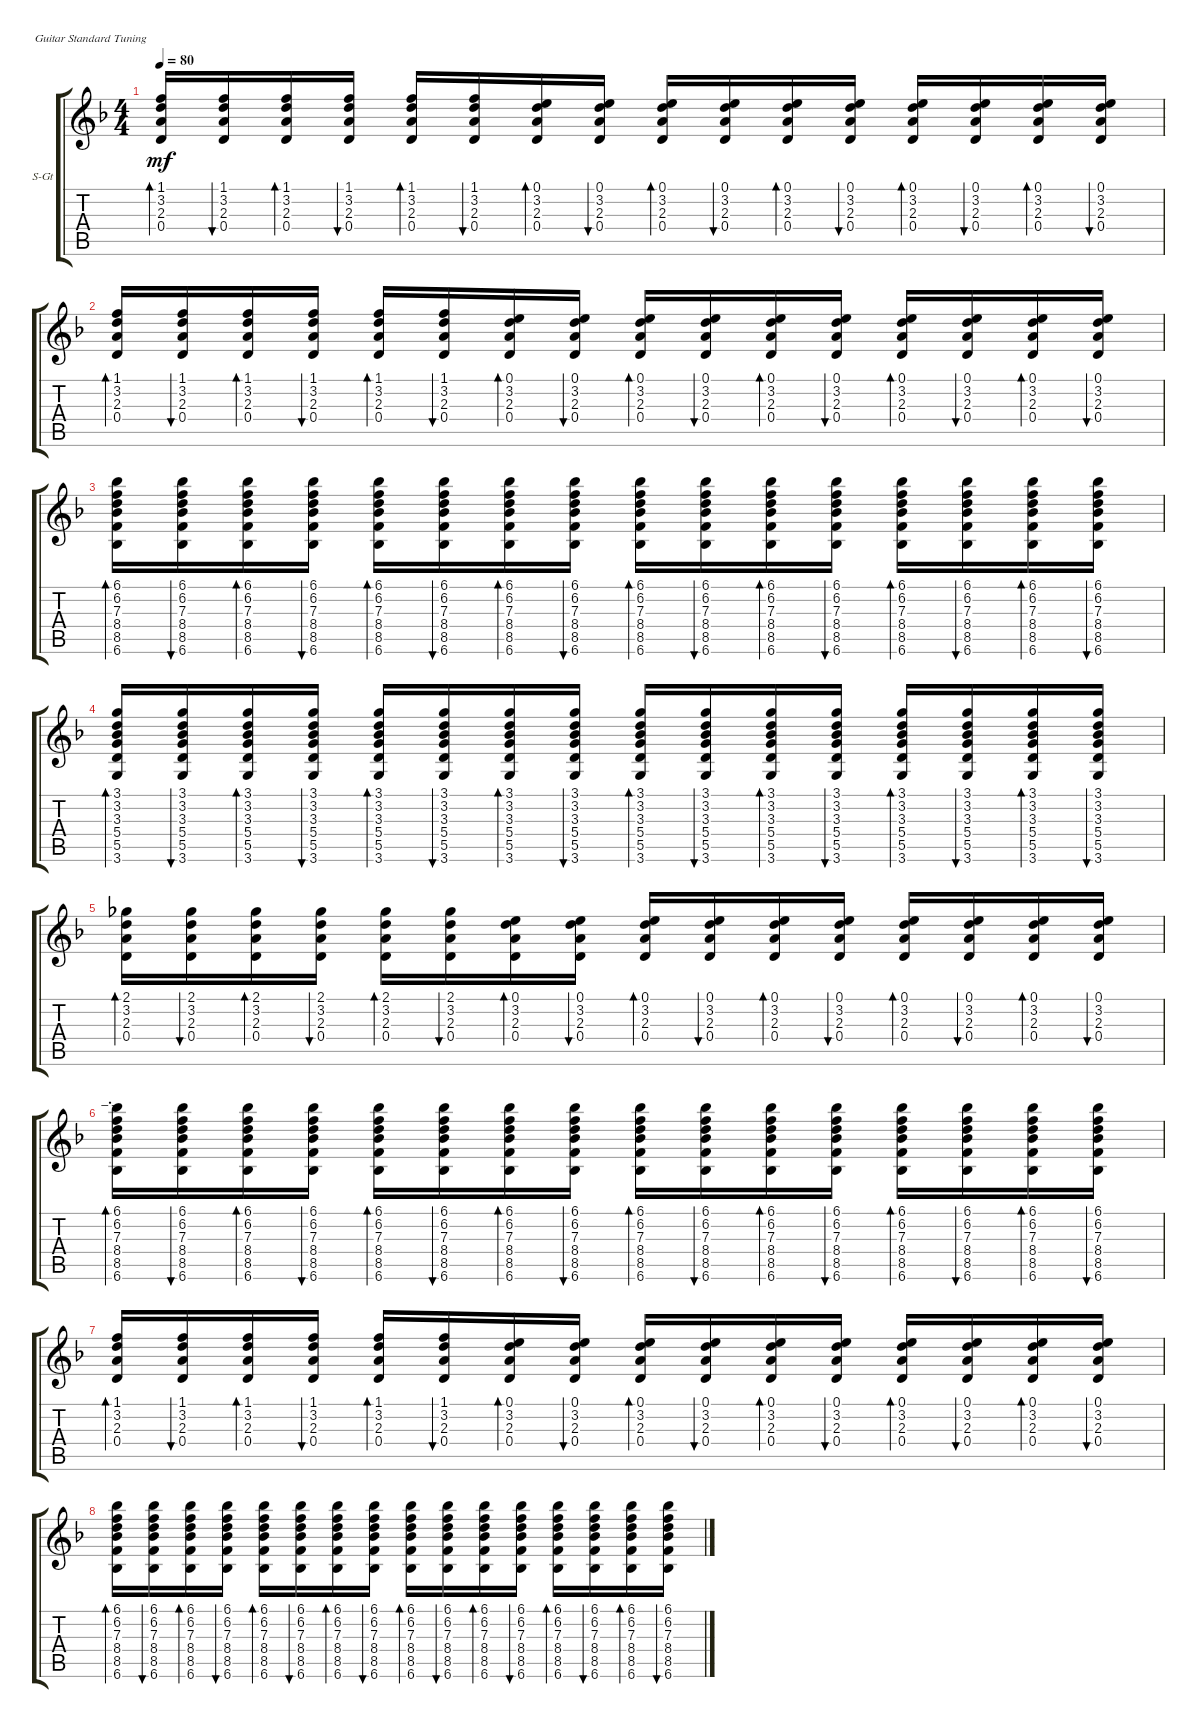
\defaultSystemsLayout 4
\bracketExtendMode groupsimilarinstruments
\firstSystemTrackNameOrientation horizontal
\otherSystemsTrackNameOrientation horizontal
\track ("Steel Guitar" "S-Gt") {instrument acousticguitarsteel}
\staff {score tabs}
\tuning (E4 B3 G3 D3 A2 E2)
\ts (4 4)
\tempo 80
\clef g2
\ks dminor
(0.4 2.3 3.2 1.1).16{bd 30 dy mf} (0.4 2.3 3.2 1.1).16{bu 30} (0.4 2.3 3.2 1.1).16{bd 30} (0.4 2.3 3.2 1.1).16{bu 30} (0.4 2.3 3.2 1.1).16{bd 30} (0.4 2.3 3.2 1.1).16{bu 30} (0.4 2.3 3.2 0.1).16{bd 30} (0.4 2.3 3.2 0.1).16{bu 30} (0.4 2.3 3.2 0.1).16{bd 30} (0.4 2.3 3.2 0.1).16{bu 30} (0.4 2.3 3.2 0.1).16{bd 30} (0.4 2.3 3.2 0.1).16{bu 30} (0.4 2.3 3.2 0.1).16{bd 30} (0.4 2.3 3.2 0.1).16{bu 30} (0.4 2.3 3.2 0.1).16{bd 30} (0.4 2.3 3.2 0.1).16{bu 30} |
(0.4 2.3 3.2 1.1).16{bd 30} (0.4 2.3 3.2 1.1).16{bu 30} (0.4 2.3 3.2 1.1).16{bd 30} (0.4 2.3 3.2 1.1).16{bu 30} (0.4 2.3 3.2 1.1).16{bd 30} (0.4 2.3 3.2 1.1).16{bu 30} (0.4 2.3 3.2 0.1).16{bd 30} (0.4 2.3 3.2 0.1).16{bu 30} (0.4 2.3 3.2 0.1).16{bd 30} (0.4 2.3 3.2 0.1).16{bu 30} (0.4 2.3 3.2 0.1).16{bd 30} (0.4 2.3 3.2 0.1).16{bu 30} (0.4 2.3 3.2 0.1).16{bd 30} (0.4 2.3 3.2 0.1).16{bu 30} (0.4 2.3 3.2 0.1).16{bd 30} (0.4 2.3 3.2 0.1).16{bu 30} |
(6.6 8.5 8.4 7.3 6.2 6.1).16{bd 30} (6.6 8.5 8.4 7.3 6.2 6.1).16{bu 30} (6.6 8.5 8.4 7.3 6.2 6.1).16{bd 30} (6.6 8.5 8.4 7.3 6.2 6.1).16{bu 30} (6.6 8.5 8.4 7.3 6.2 6.1).16{bd 30} (6.6 8.5 8.4 7.3 6.2 6.1).16{bu 30} (6.6 8.5 8.4 7.3 6.2 6.1).16{bd 30} (6.6 8.5 8.4 7.3 6.2 6.1).16{bu 30} (6.6 8.5 8.4 7.3 6.2 6.1).16{bd 30} (6.6 8.5 8.4 7.3 6.2 6.1).16{bu 30} (6.6 8.5 8.4 7.3 6.2 6.1).16{bd 30} (6.6 8.5 8.4 7.3 6.2 6.1).16{bu 30} (6.6 8.5 8.4 7.3 6.2 6.1).16{bd 30} (6.6 8.5 8.4 7.3 6.2 6.1).16{bu 30} (6.6 8.5 8.4 7.3 6.2 6.1).16{bd 30} (6.6 8.5 8.4 7.3 6.2 6.1).16{bu 30} |
\scale
0.541327 (3.6 5.5 5.4 3.3 3.2 3.1).16{bd 30} (3.6 5.5 5.4 3.3 3.2 3.1).16{bu 30} (3.6 5.5 5.4 3.3 3.2 3.1).16{bd 30} (3.6 5.5 5.4 3.3 3.2 3.1).16{bu 30} (3.6 5.5 5.4 3.3 3.2 3.1).16{bd 30} (3.6 5.5 5.4 3.3 3.2 3.1).16{bu 30} (3.6 5.5 5.4 3.3 3.2 3.1).16{bd 30} (3.6 5.5 5.4 3.3 3.2 3.1).16{bu 30} (3.6 5.5 5.4 3.3 3.2 3.1).16{bd 30} (3.6 5.5 5.4 3.3 3.2 3.1).16{bu 30} (3.6 5.5 5.4 3.3 3.2 3.1).16{bd 30} (3.6 5.5 5.4 3.3 3.2 3.1).16{bu 30} (3.6 5.5 5.4 3.3 3.2 3.1).16{bd 30} (3.6 5.5 5.4 3.3 3.2 3.1).16{bu 30} (3.6 5.5 5.4 3.3 3.2 3.1).16{bd 30} (3.6 5.5 5.4 3.3 3.2 3.1).16{bu 30} |
\scale
0.458884 (0.4 2.3 3.2 2.1).16{bd 30} (0.4 2.3 3.2 2.1).16{bu 30} (0.4 2.3 3.2 2.1).16{bd 30} (0.4 2.3 3.2 2.1).16{bu 30} (0.4 2.3 3.2 2.1).16{bd 30} (0.4 2.3 3.2 2.1).16{bu 30} (0.4 2.3 3.2 0.1).16{bd 30} (0.4 2.3 3.2 0.1).16{bu 30} (0.4 2.3 3.2 0.1).16{bd 30} (0.4 2.3 3.2 0.1).16{bu 30} (0.4 2.3 3.2 0.1).16{bd 30} (0.4 2.3 3.2 0.1).16{bu 30} (0.4 2.3 3.2 0.1).16{bd 30} (0.4 2.3 3.2 0.1).16{bu 30} (0.4 2.3 3.2 0.1).16{bd 30} (0.4 2.3 3.2 0.1).16{bu 30} |
\section ("" "_._")
\scale
0.554964 (6.6 8.5 8.4 7.3 6.2 6.1).16{bd 30} (6.6 8.5 8.4 7.3 6.2 6.1).16{bu 30} (6.6 8.5 8.4 7.3 6.2 6.1).16{bd 30} (6.6 8.5 8.4 7.3 6.2 6.1).16{bu 30} (6.6 8.5 8.4 7.3 6.2 6.1).16{bd 30} (6.6 8.5 8.4 7.3 6.2 6.1).16{bu 30} (6.6 8.5 8.4 7.3 6.2 6.1).16{bd 30} (6.6 8.5 8.4 7.3 6.2 6.1).16{bu 30} (6.6 8.5 8.4 7.3 6.2 6.1).16{bd 30} (6.6 8.5 8.4 7.3 6.2 6.1).16{bu 30} (6.6 8.5 8.4 7.3 6.2 6.1).16{bd 30} (6.6 8.5 8.4 7.3 6.2 6.1).16{bu 30} (6.6 8.5 8.4 7.3 6.2 6.1).16{bd 30} (6.6 8.5 8.4 7.3 6.2 6.1).16{bu 30} (6.6 8.5 8.4 7.3 6.2 6.1).16{bd 30} (6.6 8.5 8.4 7.3 6.2 6.1).16{bu 30} |
\scale
0.44802 (0.4 2.3 3.2 1.1).16{bd 30} (0.4 2.3 3.2 1.1).16{bu 30} (0.4 2.3 3.2 1.1).16{bd 30} (0.4 2.3 3.2 1.1).16{bu 30} (0.4 2.3 3.2 1.1).16{bd 30} (0.4 2.3 3.2 1.1).16{bu 30} (0.4 2.3 3.2 0.1).16{bd 30} (0.4 2.3 3.2 0.1).16{bu 30} (0.4 2.3 3.2 0.1).16{bd 30} (0.4 2.3 3.2 0.1).16{bu 30} (0.4 2.3 3.2 0.1).16{bd 30} (0.4 2.3 3.2 0.1).16{bu 30} (0.4 2.3 3.2 0.1).16{bd 30} (0.4 2.3 3.2 0.1).16{bu 30} (0.4 2.3 3.2 0.1).16{bd 30} (0.4 2.3 3.2 0.1).16{bu 30} |
(6.6 8.5 8.4 7.3 6.2 6.1).16{bd 30} (6.6 8.5 8.4 7.3 6.2 6.1).16{bu 30} (6.6 8.5 8.4 7.3 6.2 6.1).16{bd 30} (6.6 8.5 8.4 7.3 6.2 6.1).16{bu 30} (6.6 8.5 8.4 7.3 6.2 6.1).16{bd 30} (6.6 8.5 8.4 7.3 6.2 6.1).16{bu 30} (6.6 8.5 8.4 7.3 6.2 6.1).16{bd 30} (6.6 8.5 8.4 7.3 6.2 6.1).16{bu 30} (6.6 8.5 8.4 7.3 6.2 6.1).16{bd 30} (6.6 8.5 8.4 7.3 6.2 6.1).16{bu 30} (6.6 8.5 8.4 7.3 6.2 6.1).16{bd 30} (6.6 8.5 8.4 7.3 6.2 6.1).16{bu 30} (6.6 8.5 8.4 7.3 6.2 6.1).16{bd 30} (6.6 8.5 8.4 7.3 6.2 6.1).16{bu 30} (6.6 8.5 8.4 7.3 6.2 6.1).16{bd 30} (6.6 8.5 8.4 7.3 6.2 6.1).16{bu 30}
